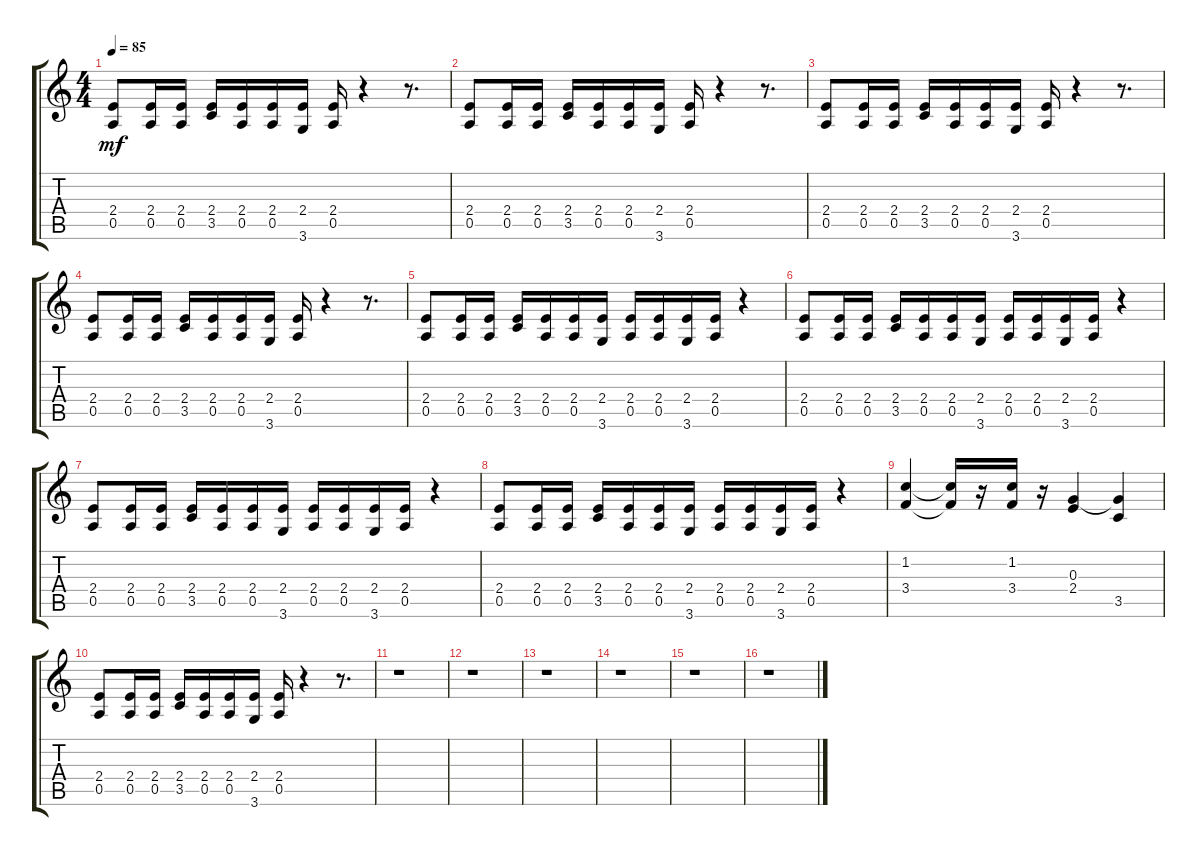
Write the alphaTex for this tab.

\track "" {instrument electricguitarclean}
\staff {score tabs}
\tuning (E4 B3 G3 D3 A2 E2) {hide}
\ts (4 4)
\tempo 85
\clef g2
\ks c
(2.4 0.5).8{dy mf} (2.4 0.5).16 (2.4 0.5).16 (2.4 3.5).16 (2.4 0.5).16 (2.4 0.5).16 (2.4 3.6).16 (2.4 0.5).16 r.4 r.8{d} |
(2.4 0.5).8 (2.4 0.5).16 (2.4 0.5).16 (2.4 3.5).16 (2.4 0.5).16 (2.4 0.5).16 (2.4 3.6).16 (2.4 0.5).16 r.4 r.8{d} |
(2.4 0.5).8 (2.4 0.5).16 (2.4 0.5).16 (2.4 3.5).16 (2.4 0.5).16 (2.4 0.5).16 (2.4 3.6).16 (2.4 0.5).16 r.4 r.8{d} |
(2.4 0.5).8 (2.4 0.5).16 (2.4 0.5).16 (2.4 3.5).16 (2.4 0.5).16 (2.4 0.5).16 (2.4 3.6).16 (2.4 0.5).16 r.4 r.8{d} |
(2.4 0.5).8 (2.4 0.5).16 (2.4 0.5).16 (2.4 3.5).16 (2.4 0.5).16 (2.4 0.5).16 (2.4 3.6).16 (2.4 0.5).16 (2.4 0.5).16 (2.4 3.6).16 (2.4 0.5).16 r.4 |
(2.4 0.5).8 (2.4 0.5).16 (2.4 0.5).16 (2.4 3.5).16 (2.4 0.5).16 (2.4 0.5).16 (2.4 3.6).16 (2.4 0.5).16 (2.4 0.5).16 (2.4 3.6).16 (2.4 0.5).16 r.4 |
(2.4 0.5).8 (2.4 0.5).16 (2.4 0.5).16 (2.4 3.5).16 (2.4 0.5).16 (2.4 0.5).16 (2.4 3.6).16 (2.4 0.5).16 (2.4 0.5).16 (2.4 3.6).16 (2.4 0.5).16 r.4 |
(2.4 0.5).8 (2.4 0.5).16 (2.4 0.5).16 (2.4 3.5).16 (2.4 0.5).16 (2.4 0.5).16 (2.4 3.6).16 (2.4 0.5).16 (2.4 0.5).16 (2.4 3.6).16 (2.4 0.5).16 r.4 |
(1.2 3.4).4 (1.2{t} 3.4{t}).16 r.16 (1.2 3.4).16 r.16 (0.3 2.4).4 (0.3{t} 3.5).4 |
(2.4 0.5).8 (2.4 0.5).16 (2.4 0.5).16 (2.4 3.5).16 (2.4 0.5).16 (2.4 0.5).16 (2.4 3.6).16 (2.4 0.5).16 r.4 r.8{d} |
r.1 |
r.1 |
r.1 |
r.1 |
r.1 |
r.1
